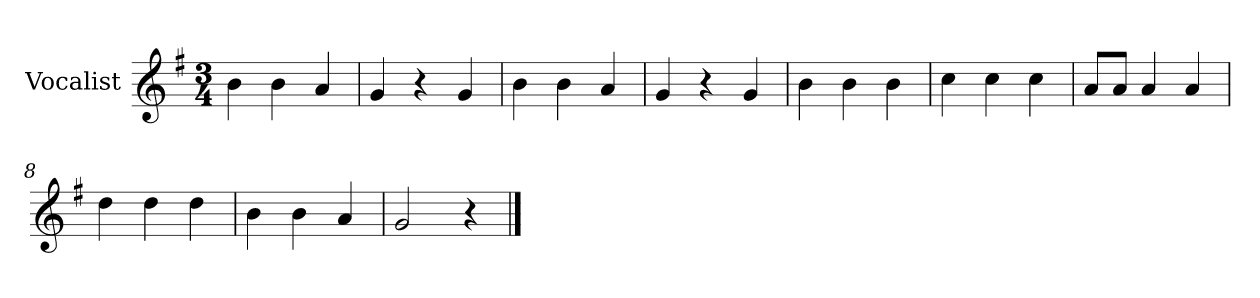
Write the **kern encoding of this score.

**kern
*part1
*staff1
*I"Vocalist
*k[f#]
*G:
*M3/4
=1
4b
4b
4a
=2
4g
4r
4g
=3
4b
4b
4a
=4
4g
4r
4g
=5
4b
4b
4b
=6
4cc
4cc
4cc
=7
8aL
8aJ
4a
4a
=8
4dd
4dd
4dd
=9
4b
4b
4a
=10
2g
4r
==
*-
